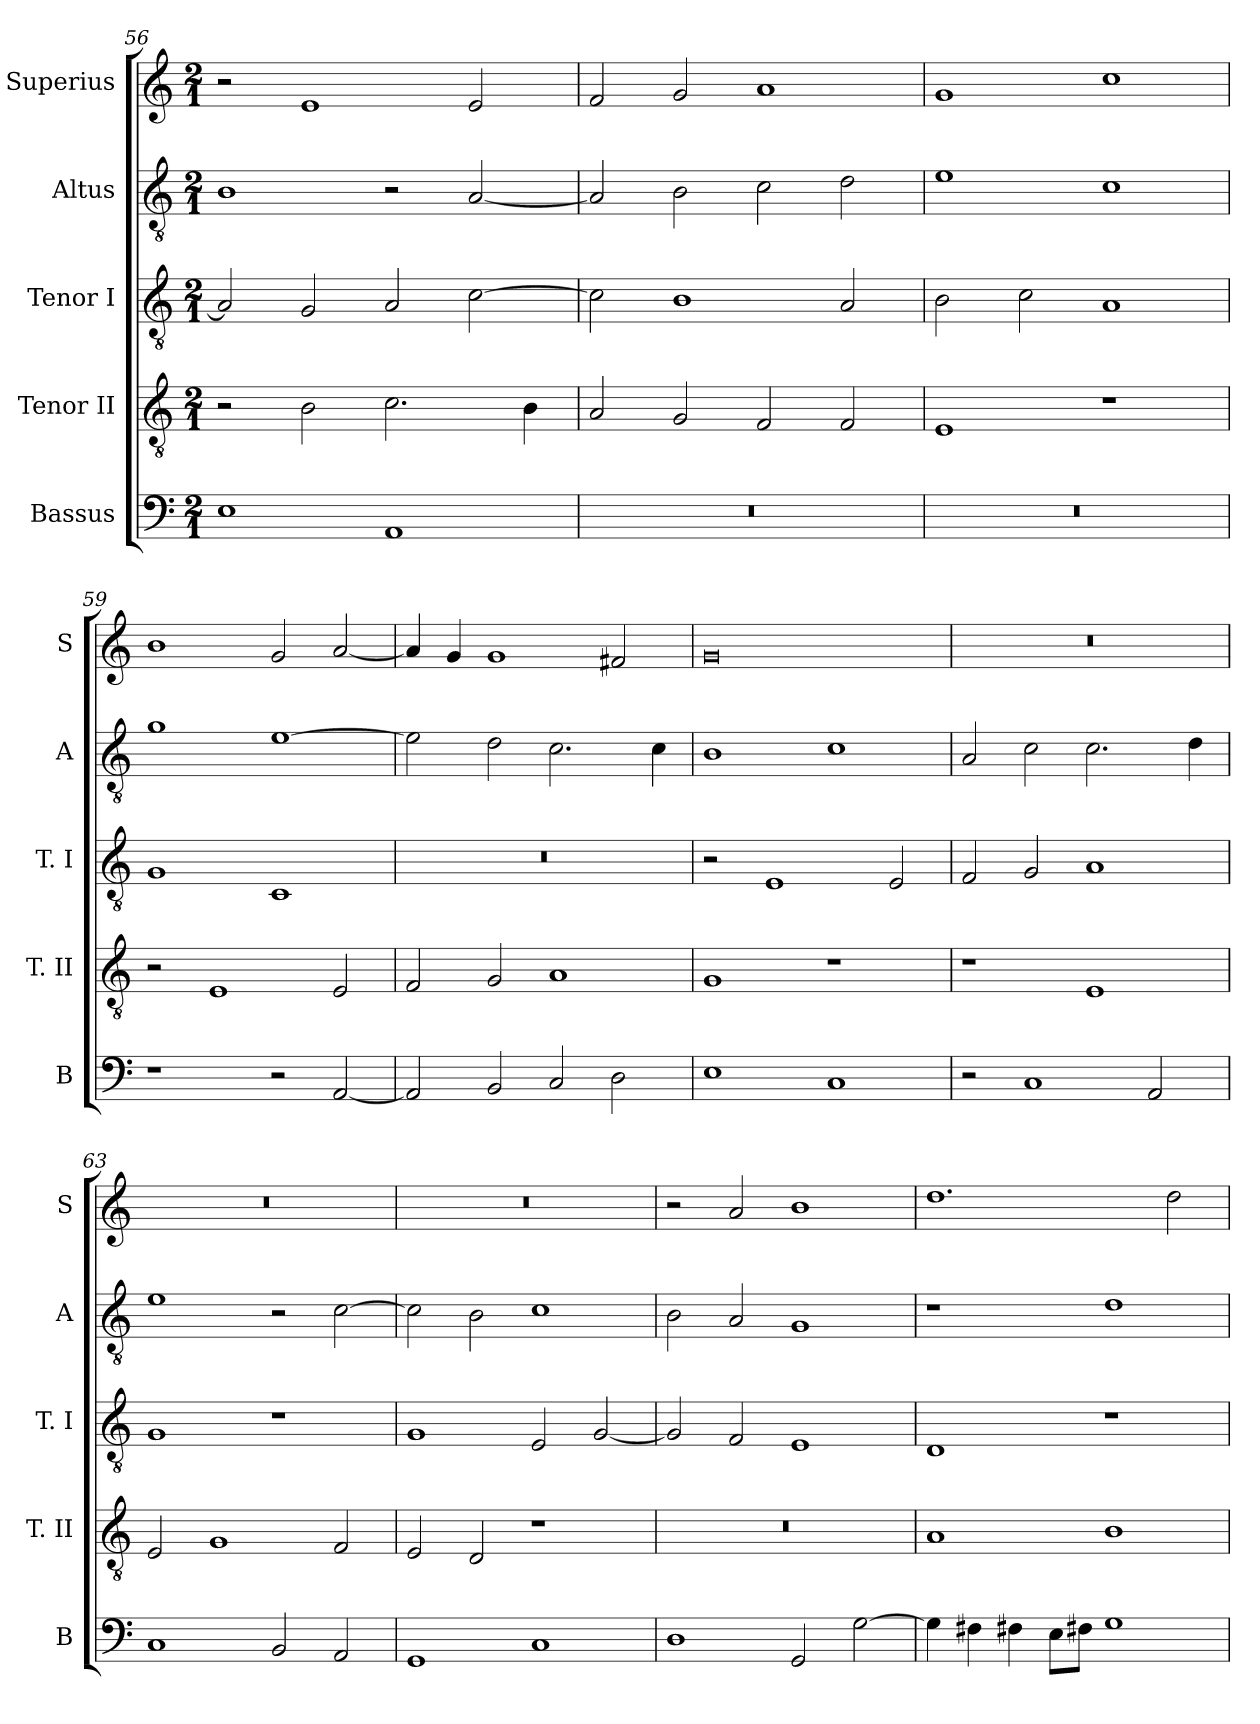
**kern	**kern	**kern	**kern	**kern
*part5	*part4	*part3	*part2	*part1
*staff5	*staff4	*staff3	*staff2	*staff1
*I"Bassus	*I"Tenor II	*I"Tenor I	*I"Altus	*I"Superius
*I'B	*I'T. II	*I'T. I	*I'A	*I'S
*clefF4	*clefGv2	*clefGv2	*clefGv2	*clefG2
*k[]	*k[]	*k[]	*k[]	*k[]
*C:	*C:	*C:	*C:	*C:
*M2/1	*M2/1	*M2/1	*M2/1	*M2/1
=56	=56	=56	=56	=56
1E	2r	2A]	1B	2r
.	2B	2G	.	1e
1AA	2.c	2A	2r	.
.	.	[2c	[2A	2e
.	4B	.	.	.
=57	=57	=57	=57	=57
0r	2A	2c]	2A]	2f
.	2G	1B	2B	2g
.	2F	.	2c	1a
.	2F	2A	2d	.
=58	=58	=58	=58	=58
0r	1E	2B	1e	1g
.	.	2c	.	.
.	1r	1A	1c	1cc
=59	=59	=59	=59	=59
1r	2r	1G	1g	1b
.	1E	.	.	.
2r	.	1C	[1e	2g
[2AA	2E	.	.	[2a
=60	=60	=60	=60	=60
2AA]	2F	0r	2e]	4a]
.	.	.	.	4g
2BB	2G	.	2d	1g
2C	1A	.	2.c	.
2D	.	.	.	2f#X
.	.	.	4c	.
=61	=61	=61	=61	=61
1E	1G	2r	1B	0g
.	.	1E	.	.
1C	1r	.	1c	.
.	.	2E	.	.
=62	=62	=62	=62	=62
2r	1r	2F	2A	0r
1C	.	2G	2c	.
.	1E	1A	2.c	.
2AA	.	.	.	.
.	.	.	4d	.
=63	=63	=63	=63	=63
1C	2E	1G	1e	0r
.	1G	.	.	.
2BB	.	1r	2r	.
2AA	2F	.	[2c	.
=64	=64	=64	=64	=64
1GG	2E	1G	2c]	0r
.	2D	.	2B	.
1C	1r	2E	1c	.
.	.	[2G	.	.
=65	=65	=65	=65	=65
1D	0r	2G]	2B	2r
.	.	2F	2A	2a
2GG	.	1E	1G	1b
[2G	.	.	.	.
=66	=66	=66	=66	=66
4G]	1A	1D	1r	1.dd
4F#X	.	.	.	.
4F#X	.	.	.	.
8EL	.	.	.	.
8F#XJ	.	.	.	.
1G	1B	1r	1d	.
.	.	.	.	2dd
=	=	=	=	=
*-	*-	*-	*-	*-
